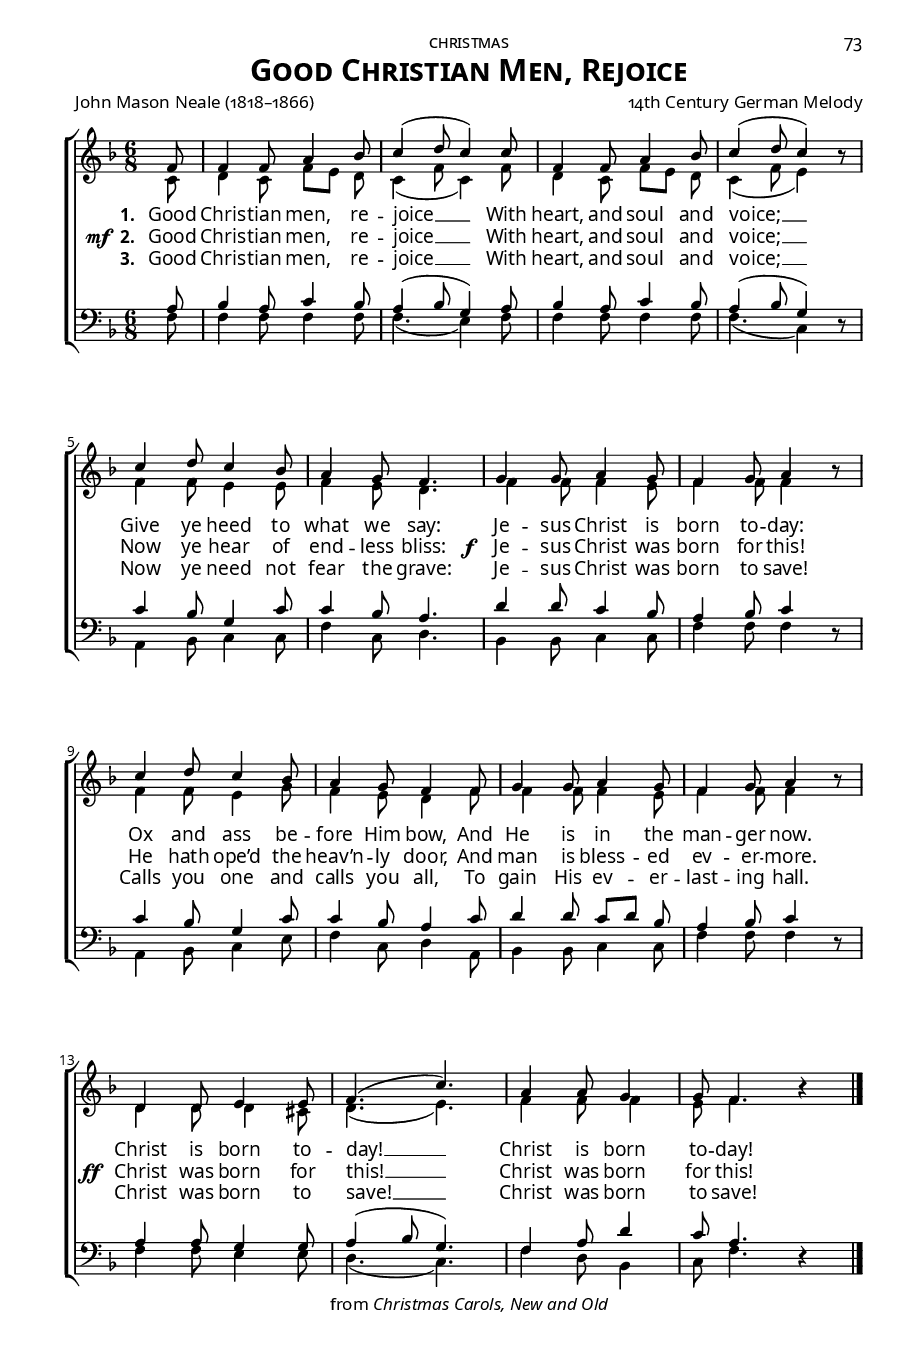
\version "2.14.2"
\include "util.ly"
\header {
  title = \markup{\override #'(font-name . "Garamond Premier Pro Semibold"){ \abs-fontsize #15 \smallCapsOldStyle"Good Christian Men, Rejoice"}}
  poet = \markup\oldStyleNum"John Mason Neale (1818–1866)"
  composer = \markup\oldStyleNum"14th Century German Melody"
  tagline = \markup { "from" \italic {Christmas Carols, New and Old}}
}
\paper {
  paper-height = 9\in
  paper-width = 6\in
  indent = 0\in
  %system-system-spacing = #'((basic-distance . 10) (padding . 0))
  ragged-last-bottom = ##f
  ragged-bottom = ##f
  two-sided = ##t
  inner-margin = 0.5\in
  outer-margin = 0.25\in
  top-margin = 0.25\in
  bottom-margin = 0.25\in
  first-page-number = #073
  print-first-page-number = ##t
  headerLine = \markup{\override #'(font-name . "Garamond Premier Pro") \smallCapsOldStyle"christmas"}
  oddHeaderMarkup = \markup\fill-line{
     \override #'(font-name . "Garamond Premier Pro")\abs-fontsize #8.5
     \combine 
        \fill-line{"" \on-the-fly #print-page-number-check-first
        \oldStylePageNum""
        }
        \fill-line{\headerLine}
  }
  evenHeaderMarkup = \markup {
     \override #'(font-name . "Garamond Premier Pro")\abs-fontsize #8.5
     \combine
        \on-the-fly #print-page-number-check-first
        \oldStylePageNum""
        \fill-line{\headerLine}
  }
}
#(set-global-staff-size 15) \paper{ #(define fonts (make-pango-font-tree "GoudyOlSt BT" "Garamond Premier Pro" "Garamond Premier Pro" (/ 15 20))) }
global = {
  \key f \major
  \time 6/8
  \autoBeamOff
  \override DynamicLineSpanner #'staff-padding = #0.0
  \override DynamicLineSpanner #'Y-extent = #'(-1 . 1)
}

sopMusic = \relative c' {
  \partial 8 f8 |
  f4 f8 a4 bes8 |
  c4( d8 c4) c8 |
  f,4 f8 a4 bes8 |
  
  c4( d8 c4) bes8\rest | \break
  c4 d8 c4 bes8 |
  a4 g8 f4. |
%  f f |
  g4 g8 a4 g8 |
  
  f4 g8 a4 bes8\rest | \break
  c4 d8 c4 bes8 |
  a4 g8 f4 f8 |
  g4 g8 a4 g8 |
  
  f4 g8 a4 bes8\rest | \break
  d,4 d8 e4 e8 |
  f4.( c') |
  \partial 8*5 a4 a8 g4 g8 f4. bes4\rest \bar "|."
}
sopWords = \lyricmode {
  
}

altoMusic = \relative c' {
  c8 |
  d4 c8 f8[ e] d |
  c4( f8 c4) f8 |
  d4 c8 f[ e] d |
  
  c4( f8 e4) s8 |
  f4 f8 e4 e8 |
  f4 e8 d4. |
%  f f |
  f4 f8 f4 e8 |
  
  f4 f8 f4 s8 |
  f4 f8 e4 g8 |
  f4 e8 d4 f8 |
  f4 f8 f4 e8 |
  
  f4 f8 f4 s8 |
  d4 d8 d4 cis8 |
  d4.( e) |
  f4 f8 f4 e8 |
  f4. s4 \bar "|."
}
altoWords = \lyricmode {
  \dropLyricsV
  \set stanza = #"1. "
  Good Chris -- tian men, re -- joice __
  With heart, and soul and voice; __
  Give ye heed to what we say:
%  News! News!
  Je -- sus Christ is born to -- day:
  Ox and ass be -- fore Him bow,
  And He is in the man -- ger now.
  Christ is born to -- day! __
  Christ is born to -- day!
}
altoWordsII = {
  \dropLyricsV
  \set stanza = \markup{\dynamic"  mf " "2. "}
  \lyricmode {
  %\markup\italic
    Good Chris -- tian men, re -- joice __
    With heart, and soul and voice; __
    Now ye hear of end -- less bliss:
  %  Joy! Joy!
  }
  \set stanza = \markup\dynamic"f  "
  \lyricmode {
    Je -- sus Christ was born for this!
    He hath ope’d the heav’n -- ly door, And man is bless -- ed ev -- er -- more.
  }
  \set stanza = \markup\dynamic" ff "
  \lyricmode {
    Christ was born for this! __
    Christ was born for this!
  }
}
altoWordsIII = \lyricmode {
  \dropLyricsV
  \set stanza = #"3. "
  Good Chris -- tian men, re -- joice __
  With heart, and soul and voice; __
  Now ye need not fear the grave:
%  Peace! Peace!
  Je -- sus Christ was born to save!
  Calls you one and calls you all,
  To gain His ev -- er -- last -- ing hall.
  Christ was born to save! __
  Christ was born to save!
}
altoWordsIV = \lyricmode {
}
altoWordsV = \lyricmode {
}
altoWordsVI = \lyricmode {
}
tenorMusic = \relative c' {
  a8 |
  bes4 a8 c4 bes8 |
  a4( bes8 g4) a8 |
  bes4 a8 c4 bes8 |
  
  a4( bes8 g4) s8 |
  c4 bes8 g4 c8 |
  c4 bes8 a4. |
%  f a |
  d4 d8 c4 bes8 |
  
  a4 bes8 c4 s8 |
  c4 bes8 g4 c8 |
  c4 bes8 a4 c8 |
  d4 d8 c[ d] bes |
  
  a4 bes8 c4 s8 |
  a4 a8 g4 g8 |
  a4( bes8 g4.) |
  f4 a8 d4 c8 |
  a4. s4 \bar "|."
}
tenorWords = \lyricmode {

}

bassMusic = \relative c {
  f8 |
  f4 f8 f4 f8 |
  f4.( e4) f8 |
  f4 f8 f4 f8 |
  
  f4.( c4) d8\rest |
  a4 bes8 c4 c8 |
  f4 c8 d4. |
%  f d |
  bes4 bes8 c4 c8 |
  
  f4 f8 f4 d8\rest |
  a4 bes8 c4 e8 |
  f4 c8 d4 a8 |
  bes4 bes8 c4 c8 |
  
  f4 f8 f4 d8\rest |
  f4 f8 e4 e8 |
  d4.( c) |
  f4 d8 bes4 c8 |
  f4. d4\rest \bar "|."
}
bassWords = \lyricmode {

}

\score {
  <<
   \new ChoirStaff <<
%    \new Lyrics = sopranos \with { \override VerticalAxisGroup #'nonstaff-relatedstaff-spacing = #'((basic-distance . 1)) }
    \new Staff = women <<
      \new Voice = "sopranos" { \voiceOne << \global \sopMusic >> }
      \new Voice = "altos" { \voiceTwo << \global \altoMusic >> }
    >>
    \new Lyrics \with { alignAboveContext = #"women" \override VerticalAxisGroup #'nonstaff-relatedstaff-spacing = #'((basic-distance . 1))} \lyricsto "sopranos" \sopWords
    \new Lyrics = "altosVI"  \with { alignBelowContext = #"women" } \lyricsto "sopranos" \altoWordsVI
    \new Lyrics = "altosV"  \with { alignBelowContext = #"women" } \lyricsto "sopranos" \altoWordsV
    \new Lyrics = "altosIV"  \with { alignBelowContext = #"women" } \lyricsto "sopranos" \altoWordsIV
    \new Lyrics = "altosIII"  \with { alignBelowContext = #"women" } \lyricsto "sopranos" \altoWordsIII
    \new Lyrics = "altosII"  \with { alignBelowContext = #"women" } \lyricsto "sopranos" \altoWordsII
    \new Lyrics = "altos"  \with { alignBelowContext = #"women" } \lyricsto "sopranos" \altoWords
   \new Staff = men <<
      \clef bass
      \new Voice = "tenors" { \voiceOne << \global \tenorMusic >> }
      \new Voice = "basses" { \voiceTwo << \global \bassMusic >> }
    >>
    \new Lyrics \with { alignAboveContext = #"men" \override VerticalAxisGroup #'nonstaff-relatedstaff-spacing = #'((basic-distance . 1)) } \lyricsto "tenors" \tenorWords
    \new Lyrics \with { alignBelowContext = #"men" \override VerticalAxisGroup #'nonstaff-relatedstaff-spacing = #'((basic-distance . 1)) } \lyricsto "basses" \bassWords
  >>
%    \new PianoStaff << \new Staff { \new Voice { \pianoRH } } \new Staff { \clef "bass" \pianoLH } >>
  >>
  \layout {
    \context {
      \Score
      %\override SpacingSpanner #'base-shortest-duration = #(ly:make-moment 1 8)
      %\override SpacingSpanner #'common-shortest-duration = #(ly:make-moment 1 4)
    }
    \context {
      % Remove all empty staves
      % \Staff \RemoveEmptyStaves \override VerticalAxisGroup #'remove-first = ##t
    }
  }
  \midi {
    \tempo 4 = 90
    \set Staff.midiInstrument = "flute"
  
    \context {
      \Voice
      \remove "Dynamic_performer"
    }
  }
}
